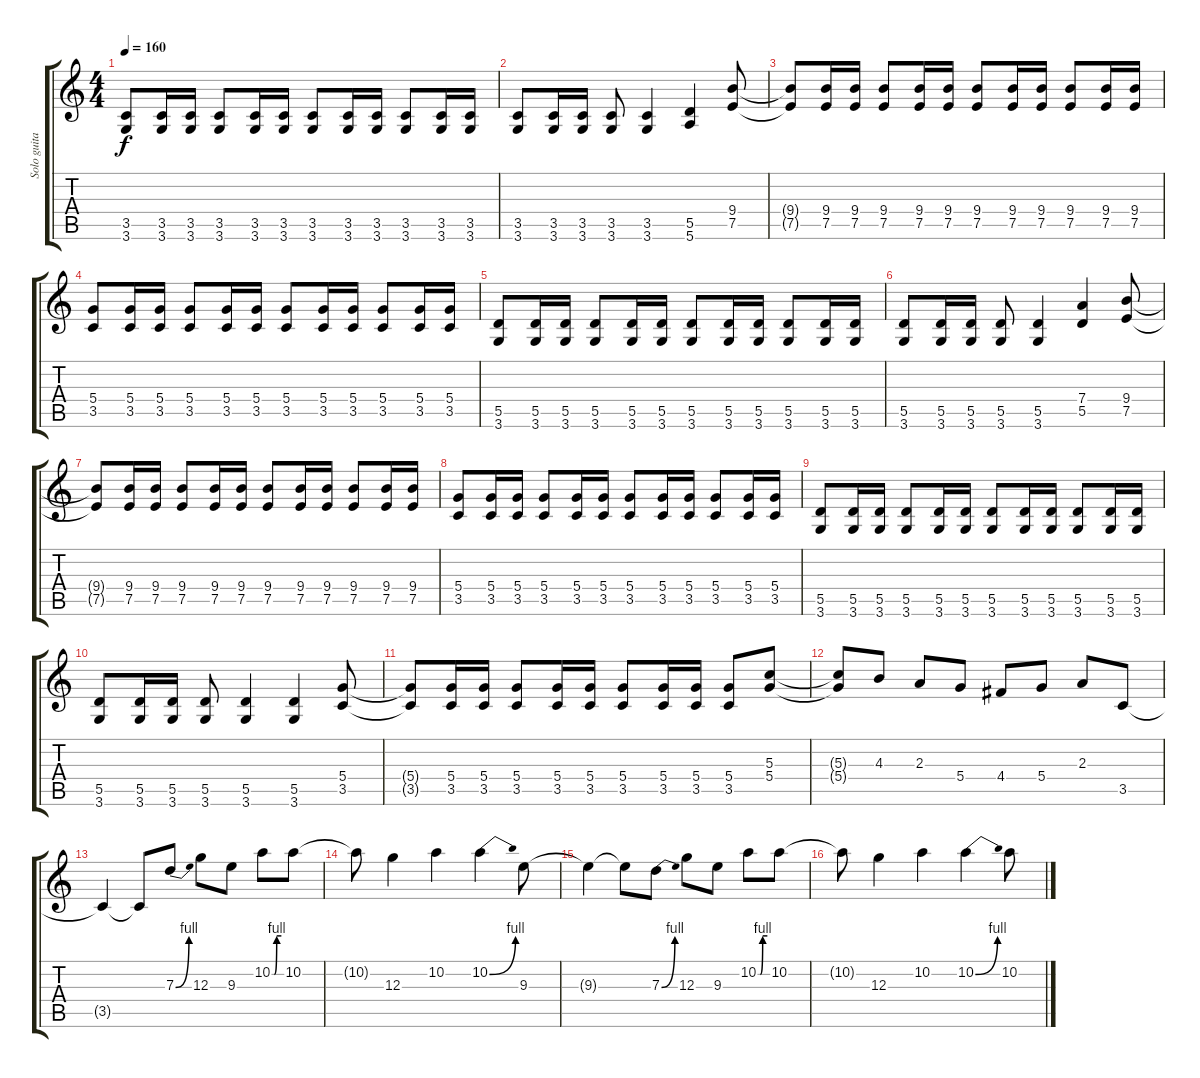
\track ("Solo guitar" "Solo guita") {instrument distortionguitar}
\staff {score tabs}
\tuning (E4 B3 G3 D3 A2 E2) {hide}
\ts (4 4)
\tempo 160
\clef g2
\ks c
(3.5 3.6).8{dy f} (3.5 3.6).16 (3.5 3.6).16 (3.5 3.6).8 (3.5 3.6).16 (3.5 3.6).16 (3.5 3.6).8 (3.5 3.6).16 (3.5 3.6).16 (3.5 3.6).8 (3.5 3.6).16 (3.5 3.6).16 |
(3.5 3.6).8 (3.5 3.6).16 (3.5 3.6).16 (3.5 3.6).8 (3.5 3.6).4 (5.5 5.6).4 (9.4 7.5).8 |
(9.4{t} 7.5{t}).8 (9.4 7.5).16 (9.4 7.5).16 (9.4 7.5).8 (9.4 7.5).16 (9.4 7.5).16 (9.4 7.5).8 (9.4 7.5).16 (9.4 7.5).16 (9.4 7.5).8 (9.4 7.5).16 (9.4 7.5).16 |
(5.4 3.5).8 (5.4 3.5).16 (5.4 3.5).16 (5.4 3.5).8 (5.4 3.5).16 (5.4 3.5).16 (5.4 3.5).8 (5.4 3.5).16 (5.4 3.5).16 (5.4 3.5).8 (5.4 3.5).16 (5.4 3.5).16 |
(5.5 3.6).8 (5.5 3.6).16 (5.5 3.6).16 (5.5 3.6).8 (5.5 3.6).16 (5.5 3.6).16 (5.5 3.6).8 (5.5 3.6).16 (5.5 3.6).16 (5.5 3.6).8 (5.5 3.6).16 (5.5 3.6).16 |
(5.5 3.6).8 (5.5 3.6).16 (5.5 3.6).16 (5.5 3.6).8 (5.5 3.6).4 (7.4 5.5).4 (9.4 7.5).8 |
(9.4{t} 7.5{t}).8 (9.4 7.5).16 (9.4 7.5).16 (9.4 7.5).8 (9.4 7.5).16 (9.4 7.5).16 (9.4 7.5).8 (9.4 7.5).16 (9.4 7.5).16 (9.4 7.5).8 (9.4 7.5).16 (9.4 7.5).16 |
(5.4 3.5).8 (5.4 3.5).16 (5.4 3.5).16 (5.4 3.5).8 (5.4 3.5).16 (5.4 3.5).16 (5.4 3.5).8 (5.4 3.5).16 (5.4 3.5).16 (5.4 3.5).8 (5.4 3.5).16 (5.4 3.5).16 |
(5.5 3.6).8 (5.5 3.6).16 (5.5 3.6).16 (5.5 3.6).8 (5.5 3.6).16 (5.5 3.6).16 (5.5 3.6).8 (5.5 3.6).16 (5.5 3.6).16 (5.5 3.6).8 (5.5 3.6).16 (5.5 3.6).16 |
(5.5 3.6).8 (5.5 3.6).16 (5.5 3.6).16 (5.5 3.6).8 (5.5 3.6).4 (5.5 3.6).4 (5.4 3.5).8 |
(5.4{t} 3.5{t}).8 (5.4 3.5).16 (5.4 3.5).16 (5.4 3.5).8 (5.4 3.5).16 (5.4 3.5).16 (5.4 3.5).8 (5.4 3.5).16 (5.4 3.5).16 (5.4 3.5).8 (5.3 5.4).8 |
(5.3{t} 5.4{t}).8 4.3.8 2.3.8 5.4.8 4.4.8 5.4.8 2.3.8 3.5.8 |
3.5{t}.4 3.5{t}.8 7.3{be (bend 0 0 60 4)}.8 12.3.8 9.3.8 10.2{be (custom 0 0 15 0 30 4 60 4)}.8 10.2.8 |
10.2{t}.8 12.3.4 10.2.4 10.2{be (bend 0 0 60 4)}.4 9.3.8 |
9.3{t}.4 9.3{t}.8 7.3{be (bend 0 0 60 4)}.8 12.3.8 9.3.8 10.2{be (custom 0 0 15 0 30 4 60 4)}.8 10.2.8 |
10.2{t}.8 12.3.4 10.2.4 10.2{be (bend 0 0 60 4)}.4 10.2.8
